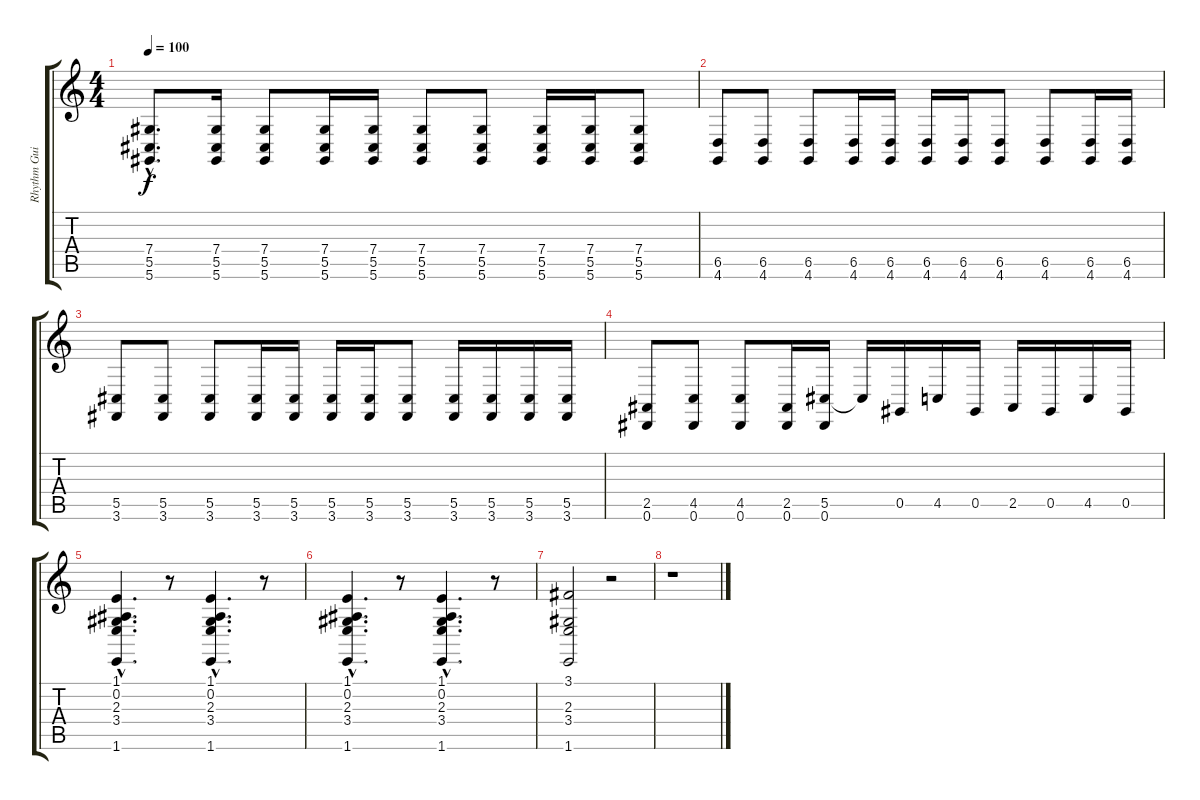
\track ("Rhythm Guitar 2" "Rhythm Gui") {instrument lead1square}
\staff {score tabs}
\tuning (Eb4 Bb3 Gb3 Db3 Ab2 Eb2) {hide}
\ts (4 4)
\tempo 100
\clef g2
\ks c
(7.4{hac} 5.5{hac} 5.6{hac}).8{d dy f} (7.4 5.5 5.6).16 (7.4 5.5 5.6).8 (7.4 5.5 5.6).16 (7.4 5.5 5.6).16 (7.4 5.5 5.6).8 (7.4 5.5 5.6).8 (7.4 5.5 5.6).16 (7.4 5.5 5.6).16 (7.4 5.5 5.6).8 |
(6.5 4.6).8 (6.5 4.6).8 (6.5 4.6).8 (6.5 4.6).16 (6.5 4.6).16 (6.5 4.6).16 (6.5 4.6).16 (6.5 4.6).8 (6.5 4.6).8 (6.5 4.6).16 (6.5 4.6).16 |
(5.5 3.6).8 (5.5 3.6).8 (5.5 3.6).8 (5.5 3.6).16 (5.5 3.6).16 (5.5 3.6).16 (5.5 3.6).16 (5.5 3.6).8 (5.5 3.6).16 (5.5 3.6).16 (5.5 3.6).16 (5.5 3.6).16 |
(2.5 0.6).8 (4.5 0.6).8 (4.5 0.6).8 (2.5 0.6).16 (5.5 0.6).16 5.5{t}.16 0.5.16 4.5.16 0.5.16 2.5.16 0.5.16 4.5.16 0.5.16 |
(1.1{hac} 0.2{hac} 2.3{hac} 3.4{hac} 1.6{hac}).4{d} r.8 (1.1{hac} 0.2{hac} 2.3{hac} 3.4{hac} 1.6{hac}).4{d} r.8 |
(1.1{hac} 0.2{hac} 2.3{hac} 3.4{hac} 1.6{hac}).4{d} r.8 (1.1{hac} 0.2{hac} 2.3{hac} 3.4{hac} 1.6{hac}).4{d} r.8 |
(3.1 2.3 3.4 1.6).2 r.2 |
r.1
